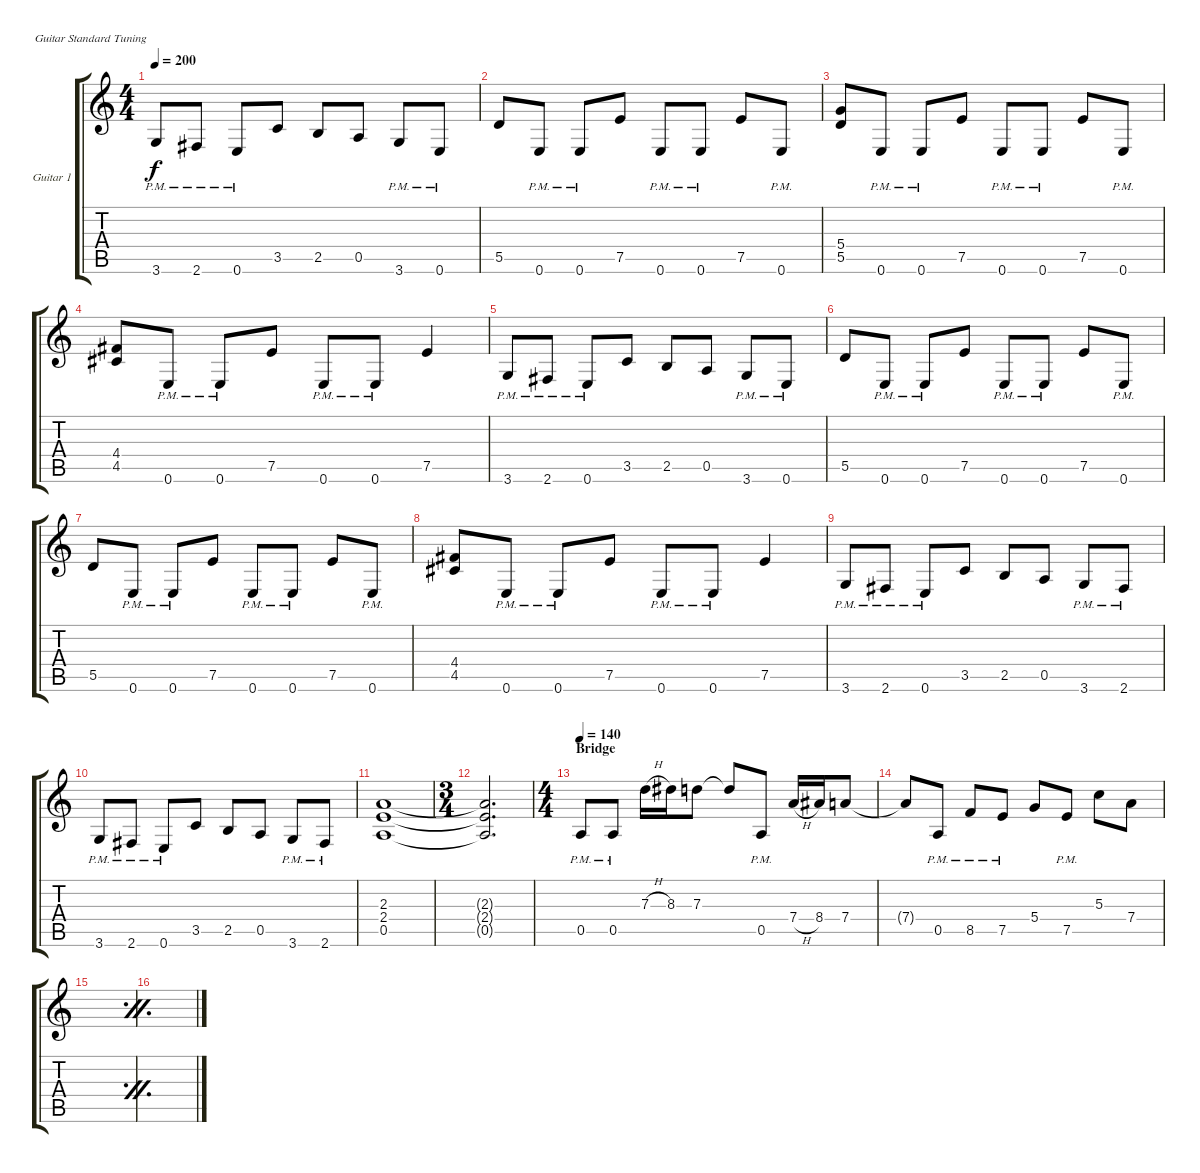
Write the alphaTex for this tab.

\defaultSystemsLayout 4
\bracketExtendMode groupsimilarinstruments
\firstSystemTrackNameOrientation horizontal
\otherSystemsTrackNameOrientation horizontal
\track ("Guitar 1" "Guitar 1") {instrument distortionguitar}
\staff {score tabs}
\tuning (E4 B3 G3 D3 A2 E2)
\ts (4 4)
\tempo 200
\clef g2
\ks c
3.6{pm}.8{dy f} 2.6{pm}.8 0.6{pm}.8 3.5.8 2.5.8 0.5.8 3.6{pm}.8 0.6{pm}.8 |
5.5.8 0.6{pm}.8 0.6{pm}.8 7.5.8 0.6{pm}.8 0.6{pm}.8 7.5.8 0.6{pm}.8 |
(5.4 5.5).8 0.6{pm}.8 0.6{pm}.8 7.5.8 0.6{pm}.8 0.6{pm}.8 7.5.8 0.6{pm}.8 |
(4.4 4.5).8 0.6{pm}.8 0.6{pm}.8 7.5.8 0.6{pm}.8 0.6{pm}.8 7.5.4 |
3.6{pm}.8 2.6{pm}.8 0.6{pm}.8 3.5.8 2.5.8 0.5.8 3.6{pm}.8 0.6{pm}.8 |
5.5.8 0.6{pm}.8 0.6{pm}.8 7.5.8 0.6{pm}.8 0.6{pm}.8 7.5.8 0.6{pm}.8 |
5.5.8 0.6{pm}.8 0.6{pm}.8 7.5.8 0.6{pm}.8 0.6{pm}.8 7.5.8 0.6{pm}.8 |
(4.4 4.5).8 0.6{pm}.8 0.6{pm}.8 7.5.8 0.6{pm}.8 0.6{pm}.8 7.5.4 |
3.6{pm}.8 2.6{pm}.8 0.6{pm}.8 3.5.8 2.5.8 0.5.8 3.6{pm}.8 2.6{pm}.8 |
3.6{pm}.8 2.6{pm}.8 0.6{pm}.8 3.5.8 2.5.8 0.5.8 3.6{pm}.8 2.6{pm}.8 |
(2.4 0.5 2.3).1 |
\ts (3 4)
(2.4{t} 0.5{t} 2.3{t}).2{d} |
\ts (4 4)
\section ("" "Bridge")
\tempo 140
0.5{pm}.8 0.5{pm}.8 7.3{h}.16 8.3.16 7.3.8 7.3{t}.8 0.5{pm}.8 7.4{h}.16 8.4.16 7.4.8 |
7.4{t}.8 0.5{pm}.8 8.5{pm}.8 7.5{pm}.8 5.4.8 7.5{pm}.8 5.3.8 7.4.8 |
\simile firstofdouble
|
\simile secondofdouble
